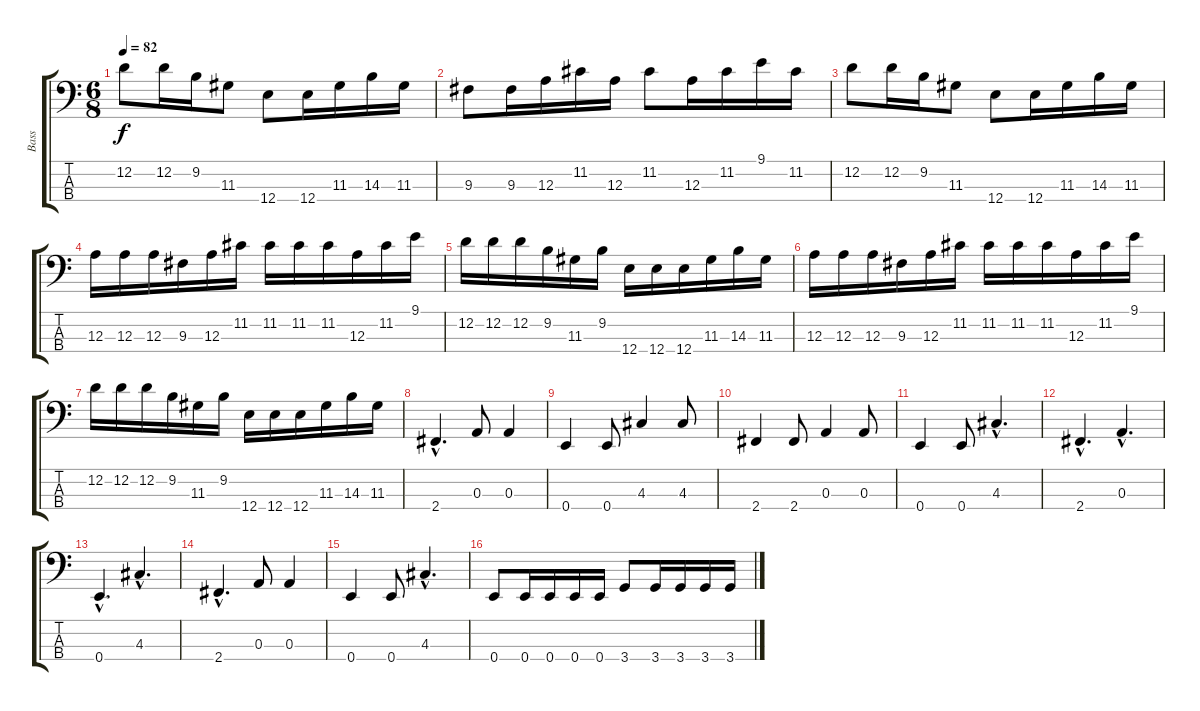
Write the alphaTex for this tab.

\track ("Bass" "Bass") {instrument electricbasspick}
\staff {score tabs}
\tuning (G2 D2 A1 E1) {hide}
\ts (6 8)
\tempo 82
\clef f4
\ks c
12.2.8{dy f} 12.2.16 9.2.16 11.3.8 12.4.8 12.4.16 11.3.16 14.3.16 11.3.16 |
9.3.8 9.3.16 12.3.16 11.2.16 12.3.16 11.2.8 12.3.16 11.2.16 9.1.16 11.2.16 |
12.2.8 12.2.16 9.2.16 11.3.8 12.4.8 12.4.16 11.3.16 14.3.16 11.3.16 |
12.3.16 12.3.16 12.3.16 9.3.16 12.3.16 11.2.16 11.2.16 11.2.16 11.2.16 12.3.16 11.2.16 9.1.16 |
12.2.16 12.2.16 12.2.16 9.2.16 11.3.16 9.2.16 12.4.16 12.4.16 12.4.16 11.3.16 14.3.16 11.3.16 |
12.3.16 12.3.16 12.3.16 9.3.16 12.3.16 11.2.16 11.2.16 11.2.16 11.2.16 12.3.16 11.2.16 9.1.16 |
12.2.16 12.2.16 12.2.16 9.2.16 11.3.16 9.2.16 12.4.16 12.4.16 12.4.16 11.3.16 14.3.16 11.3.16 |
2.4{hac}.4{d instrument electricbasspick} 0.3.8 0.3.4 |
0.4.4 0.4.8 4.3.4 4.3.8 |
2.4.4 2.4.8 0.3.4 0.3.8 |
0.4.4 0.4.8 4.3{hac}.4{d} |
2.4{hac}.4{d} 0.3{hac}.4{d} |
0.4{hac}.4{d} 4.3{hac}.4{d} |
2.4{hac}.4{d} 0.3.8 0.3.4 |
0.4.4 0.4.8 4.3{hac}.4{d} |
0.4.8 0.4.16 0.4.16 0.4.16 0.4.16 3.4.8 3.4.16 3.4.16 3.4.16 3.4.16
